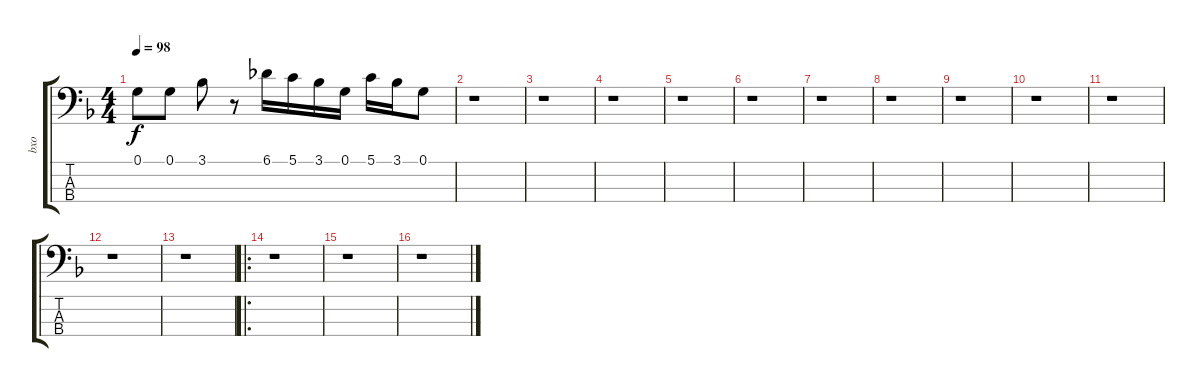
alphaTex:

\track ("bxo" "bxo") {instrument electricbasspick}
\staff {score tabs}
\tuning (G2 D2 A1 E1) {hide}
\ts (4 4)
\tempo 98
\clef f4
\ks dminor
0.1.8{dy f} 0.1.8 3.1.8 r.8 6.1.16 5.1.16 3.1.16 0.1.16 5.1.16 3.1.16 0.1.8 |
r.1 |
r.1 |
r.1 |
r.1 |
r.1 |
r.1 |
r.1 |
r.1 |
r.1 |
r.1 |
r.1 |
r.1 |
\ro
r.1 |
r.1 |
r.1
